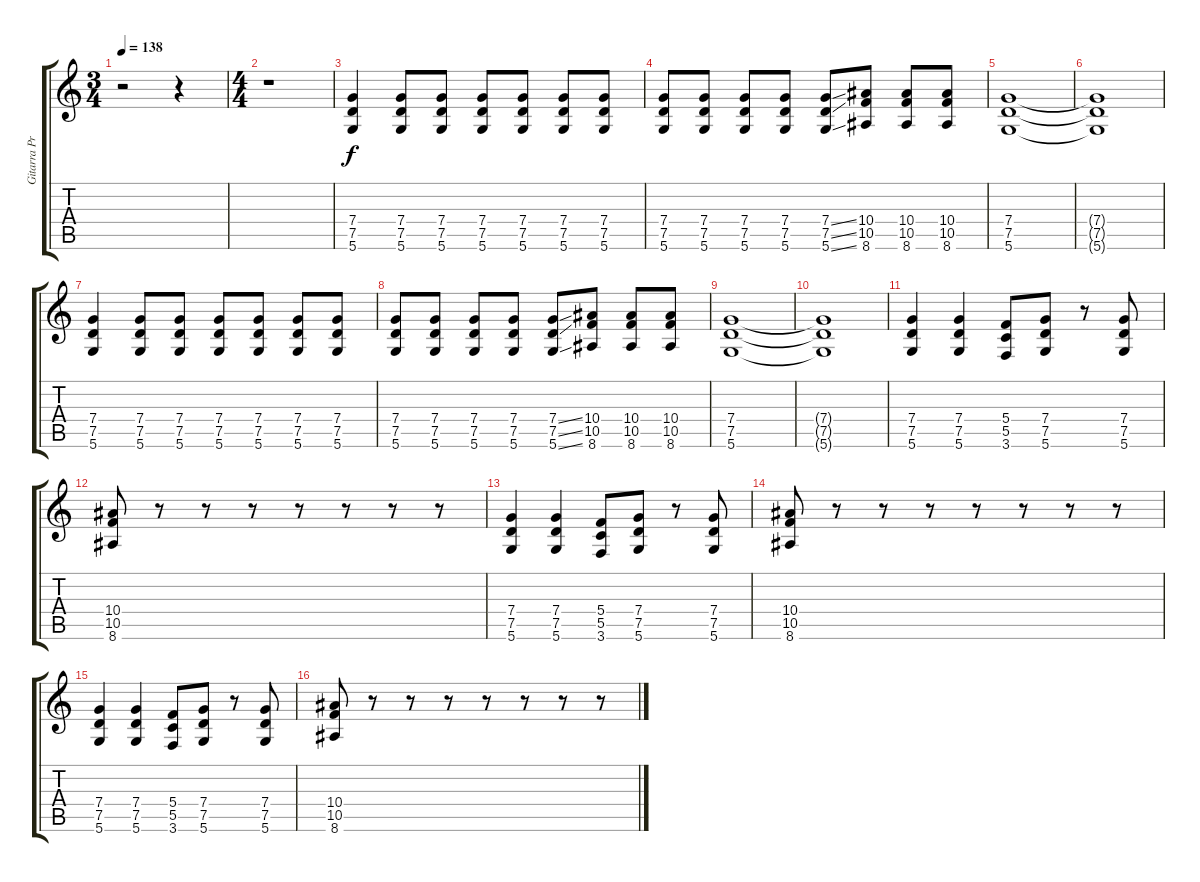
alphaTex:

\track ("Gitarra Prinsipal" "Gitarra Pr") {instrument distortionguitar}
\staff {score tabs}
\tuning (D4 A3 F3 C3 G2 D2) {hide}
\ts (3 4)
\tempo 138
\clef g2
\ks c
r.2{dy f instrument distortionguitar} r.4 |
\ts (4 4)
r.1 |
(7.4 7.5 5.6).4 (7.4 7.5 5.6).8 (7.4 7.5 5.6).8 (7.4 7.5 5.6).8 (7.4 7.5 5.6).8 (7.4 7.5 5.6).8 (7.4 7.5 5.6).8 |
(7.4 7.5 5.6).8 (7.4 7.5 5.6).8 (7.4 7.5 5.6).8 (7.4 7.5 5.6).8 (7.4{ss} 7.5{ss} 5.6{ss}).8 (10.4 10.5 8.6).8 (10.4 10.5 8.6).8 (10.4 10.5 8.6).8 |
(7.4 7.5 5.6).1 |
(7.4{t} 7.5{t} 5.6{t}).1 |
(7.4 7.5 5.6).4 (7.4 7.5 5.6).8 (7.4 7.5 5.6).8 (7.4 7.5 5.6).8 (7.4 7.5 5.6).8 (7.4 7.5 5.6).8 (7.4 7.5 5.6).8 |
(7.4 7.5 5.6).8 (7.4 7.5 5.6).8 (7.4 7.5 5.6).8 (7.4 7.5 5.6).8 (7.4{ss} 7.5{ss} 5.6{ss}).8 (10.4 10.5 8.6).8 (10.4 10.5 8.6).8 (10.4 10.5 8.6).8 |
(7.4 7.5 5.6).1 |
(7.4{t} 7.5{t} 5.6{t}).1 |
(7.4 7.5 5.6).4 (7.4 7.5 5.6).4 (5.4 5.5 3.6).8 (7.4 7.5 5.6).8 r.8 (7.4 7.5 5.6).8 |
(10.4 10.5 8.6).8 r.8 r.8 r.8 r.8 r.8 r.8 r.8 |
(7.4 7.5 5.6).4 (7.4 7.5 5.6).4 (5.4 5.5 3.6).8 (7.4 7.5 5.6).8 r.8 (7.4 7.5 5.6).8 |
(10.4 10.5 8.6).8 r.8 r.8 r.8 r.8 r.8 r.8 r.8 |
(7.4 7.5 5.6).4 (7.4 7.5 5.6).4 (5.4 5.5 3.6).8 (7.4 7.5 5.6).8 r.8 (7.4 7.5 5.6).8 |
(10.4 10.5 8.6).8 r.8 r.8 r.8 r.8 r.8 r.8 r.8
